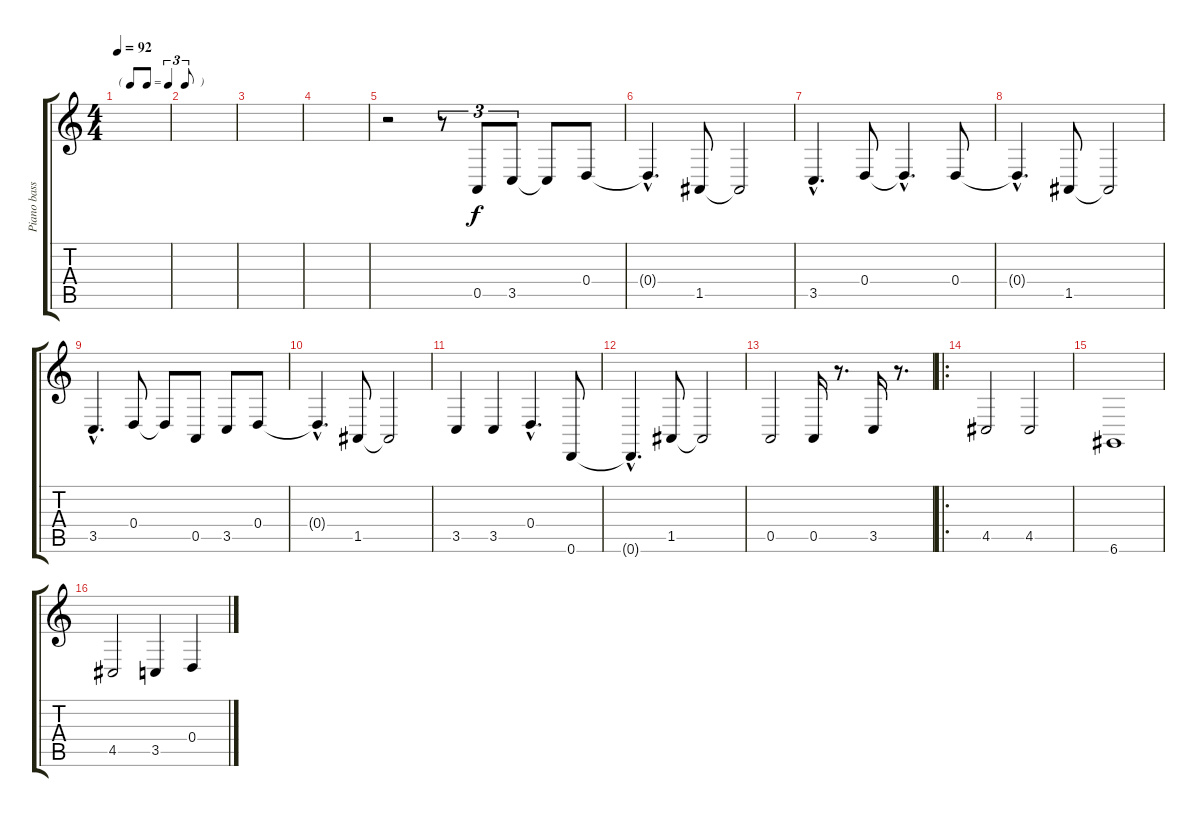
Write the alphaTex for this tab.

\track ("Piano basse" "Piano bass") {instrument acousticgrandpiano}
\staff {score tabs}
\tuning (E4 B3 G3 D3 A2 D2) {hide}
\ts (4 4)
\tf triplet8th
\tempo 92
\clef g2
\ks c
|
|
|
|
r.2 r.8{tu (3 2)} 0.5.8{tu (3 2)} 3.5.8{tu (3 2)} 3.5{t}.8 0.4.8 |
0.4{hac t}.4{d} 1.5.8 1.5{t}.2 |
3.5{hac}.4{d} 0.4.8 0.4{hac t}.4{d} 0.4.8 |
0.4{hac t}.4{d} 1.5.8 1.5{t}.2 |
3.5{hac}.4{d} 0.4.8 0.4{t}.8 0.5.8 3.5.8 0.4.8 |
0.4{hac t}.4{d} 1.5.8 1.5{t}.2 |
3.5.4 3.5.4 0.4{hac}.4{d} 0.6.8 |
0.6{hac t}.4{d} 1.5.8 1.5{t}.2 |
0.5.2 0.5.16 r.8{d} 3.5.16 r.8{d} |
\ro
4.5.2 4.5.2 |
6.6.1 |
4.5.2 3.5.4 0.4.4
